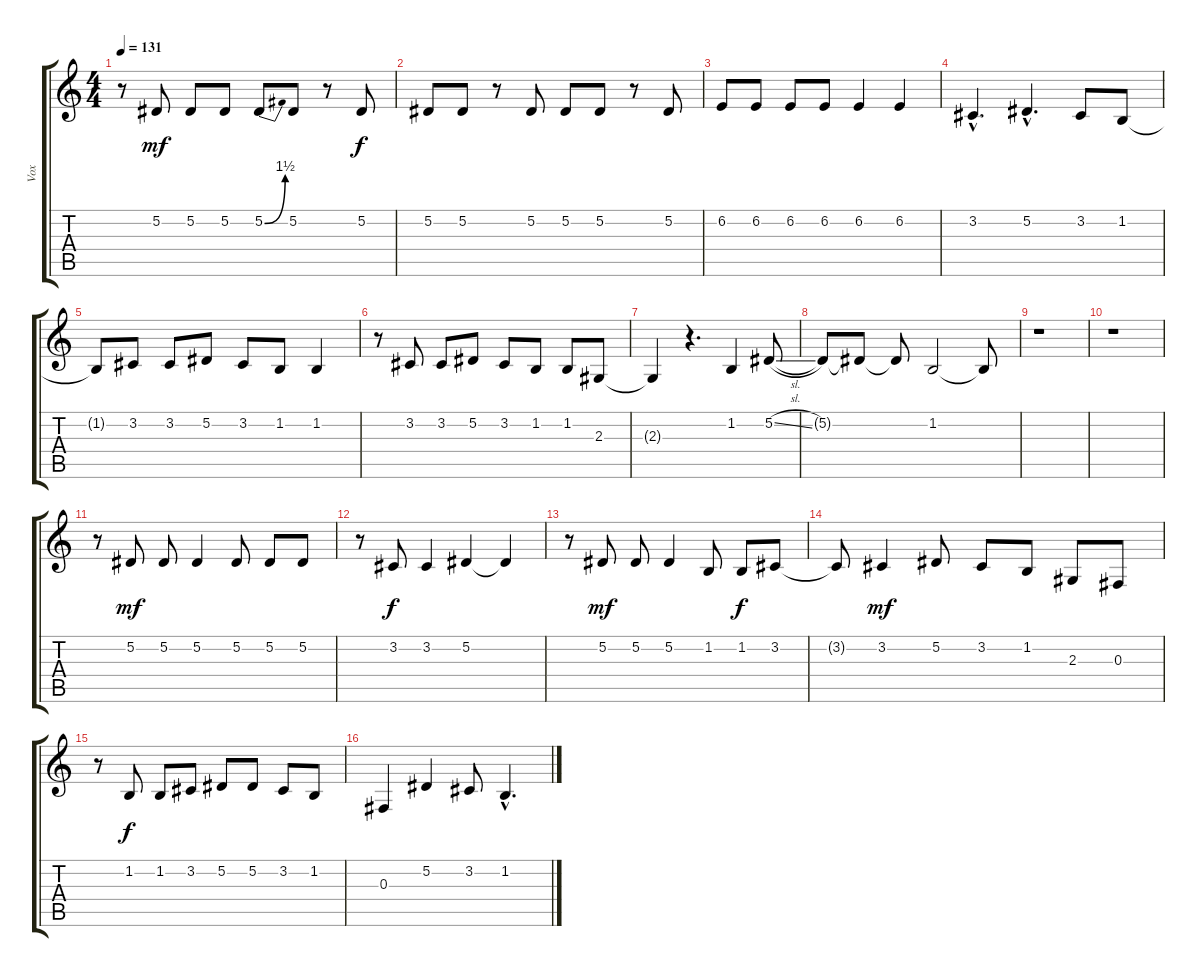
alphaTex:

\track ("Vox" "Vox") {instrument altosax}
\staff {score tabs}
\tuning (Eb4 Bb3 Gb3 Db3 Ab2 Eb2) {hide}
\ts (4 4)
\tempo 131
\clef g2
\ks c
r.8{dy f} 5.2.8{dy mf} 5.2.8 5.2.8 5.2{be (bend 0 0 60 6)}.8 5.2.8 r.8 5.2.8{dy f} |
5.2.8 5.2.8 r.8 5.2.8 5.2.8 5.2.8 r.8 5.2.8 |
6.2.8 6.2.8 6.2.8 6.2.8 6.2.4 6.2.4 |
3.2{hac}.4{d} 5.2{hac}.4{d} 3.2.8 1.2.8 |
1.2{t}.8 3.2.8 3.2.8 5.2.8 3.2.8 1.2.8 1.2.4 |
r.8 3.2.8 3.2.8 5.2.8 3.2.8 1.2.8 1.2.8 2.3.8 |
2.3{t}.4 r.4{d} 1.2.4 5.2{sl}.8 |
5.2{t}.8 5.2{t}.8 5.2{t}.8 1.2.2 1.2{t}.8 |
r.1 |
r.1 |
r.8 5.2.8{dy mf} 5.2.8 5.2.4 5.2.8 5.2.8 5.2.8 |
r.8 3.2.8{dy f} 3.2.4 5.2.4 5.2{t}.4 |
r.8 5.2.8{dy mf} 5.2.8 5.2.4 1.2.8 1.2.8{dy f} 3.2.8 |
3.2{t}.8 3.2.4{dy mf} 5.2.8 3.2.8 1.2.8 2.3.8 0.3.8 |
r.8 1.2.8{dy f} 1.2.8 3.2.8 5.2.8 5.2.8 3.2.8 1.2.8 |
0.3.4 5.2.4 3.2.8 1.2{hac}.4{d}
